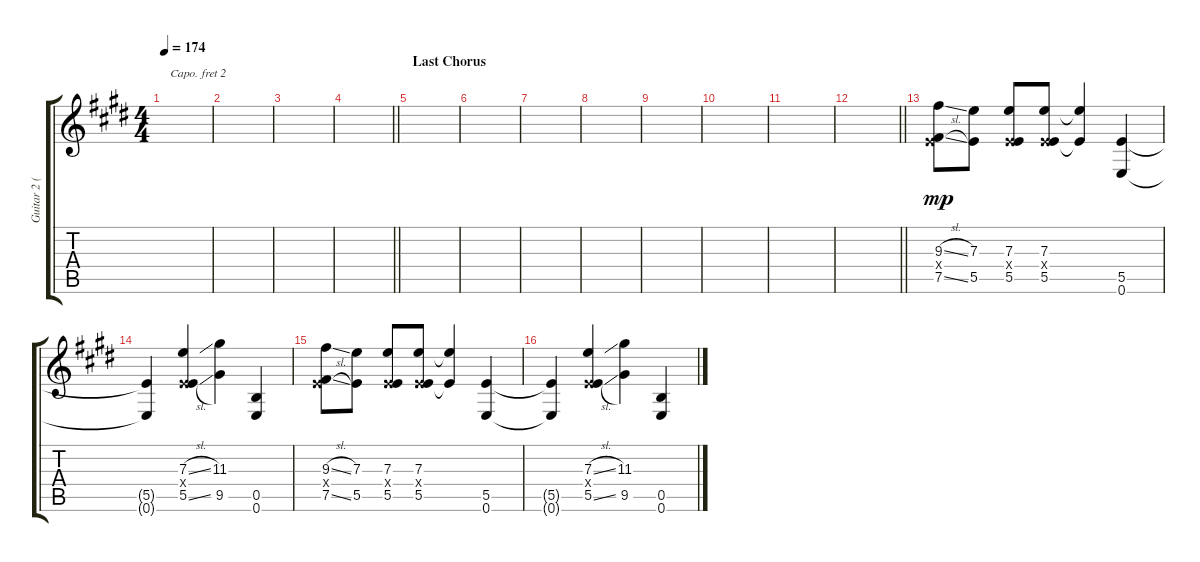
\track ("Guitar 2 (Drop D, Capo 2)" "Guitar 2 (") {instrument distortionguitar}
\staff {score tabs}
\capo 2
\tuning (E4 B3 G3 D3 A2 D2) {hide}
\ts (4 4)
\tempo 174
\clef g2
\ks e
|
|
|
\barLineRight lightlight
|
\section ("" "Last Chorus")
|
|
|
|
|
|
|
\barLineRight lightlight
|
(9.3{sl} 0.4{x} 7.5{sl}).8{dy mp} (7.3 5.5).8 (7.3 0.4{x} 5.5).8 (7.3 0.4{x} 5.5).8 (7.3{t} 5.5{t}).4 (5.5 0.6).4 |
(5.5{t} 0.6{t}).4 (7.3{sl} 0.4{x} 5.5{sl}).4 (11.3 9.5).4 (0.5 0.6).4 |
(9.3{sl} 0.4{x} 7.5{sl}).8 (7.3 5.5).8 (7.3 0.4{x} 5.5).8 (7.3 0.4{x} 5.5).8 (7.3{t} 5.5{t}).4 (5.5 0.6).4 |
(5.5{t} 0.6{t}).4 (7.3{sl} 0.4{x} 5.5{sl}).4 (11.3 9.5).4 (0.5 0.6).4
